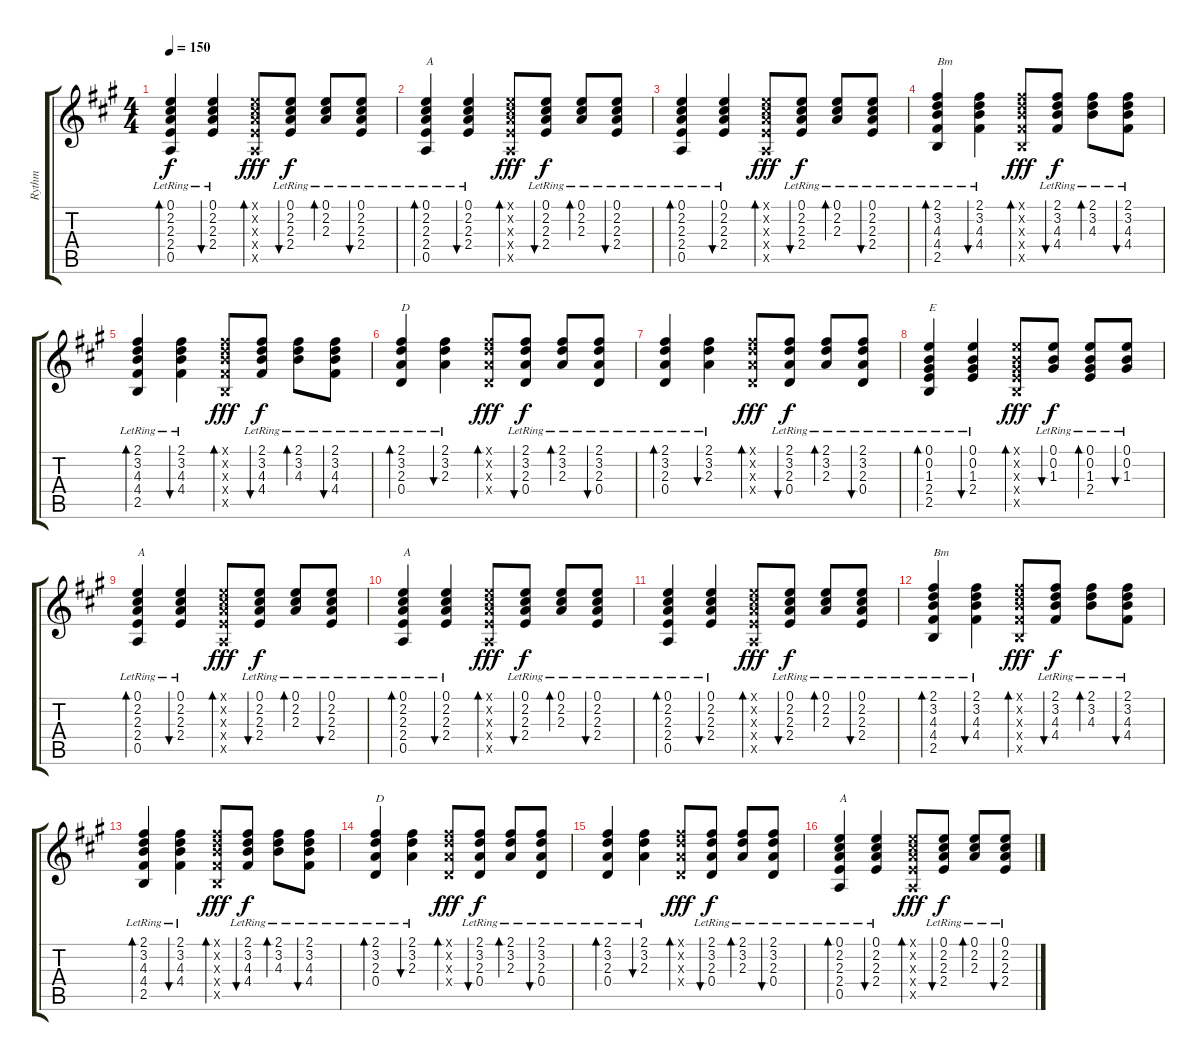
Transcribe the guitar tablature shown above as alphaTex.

\track ("Rythm" "Rythm") {instrument acousticguitarsteel}
\staff {score tabs}
\tuning (E4 B3 G3 D3 A2 E2) {hide}
\ts (4 4)
\tempo 150
\clef g2
\ks a
(0.1{lr} 2.2{lr} 2.3{lr} 2.4{lr} 0.5{lr}).4{bd 60 dy f} (0.1{lr} 2.2{lr} 2.3{lr} 2.4{lr}).4{bu 60} (0.1{x} 2.2{x} 2.3{x} 2.4{x} 0.5{x}).8{bd 60 dy fff} (0.1{lr} 2.2{lr} 2.3{lr} 2.4{lr}).8{bu 60 dy f} (0.1{lr} 2.2{lr} 2.3{lr}).8{bd 60} (0.1{lr} 2.2{lr} 2.3{lr} 2.4{lr}).8{bu 60} |
(0.1{lr} 2.2{lr} 2.3{lr} 2.4{lr} 0.5{lr}).4{bd 60 txt "A"} (0.1{lr} 2.2{lr} 2.3{lr} 2.4{lr}).4{bu 60} (0.1{x} 2.2{x} 2.3{x} 2.4{x} 0.5{x}).8{bd 60 dy fff} (0.1{lr} 2.2{lr} 2.3{lr} 2.4{lr}).8{bu 60 dy f} (0.1{lr} 2.2{lr} 2.3{lr}).8{bd 60} (0.1{lr} 2.2{lr} 2.3{lr} 2.4{lr}).8{bu 60} |
(0.1{lr} 2.2{lr} 2.3{lr} 2.4{lr} 0.5{lr}).4{bd 60} (0.1{lr} 2.2{lr} 2.3{lr} 2.4{lr}).4{bu 60} (0.1{x} 2.2{x} 2.3{x} 2.4{x} 0.5{x}).8{bd 60 dy fff} (0.1{lr} 2.2{lr} 2.3{lr} 2.4{lr}).8{bu 60 dy f} (0.1{lr} 2.2{lr} 2.3{lr}).8{bd 60} (0.1{lr} 2.2{lr} 2.3{lr} 2.4{lr}).8{bu 60} |
(2.1{lr} 3.2{lr} 4.3{lr} 4.4{lr} 2.5{lr}).4{bd 60 txt "Bm"} (2.1{lr} 3.2{lr} 4.3{lr} 4.4{lr}).4{bu 60} (2.1{x} 3.2{x} 4.3{x} 4.4{x} 2.5{x}).8{bd 60 dy fff} (2.1{lr} 3.2{lr} 4.3{lr} 4.4{lr}).8{bu 60 dy f} (2.1{lr} 3.2{lr} 4.3{lr}).8{bd 60} (2.1{lr} 3.2{lr} 4.3{lr} 4.4{lr}).8{bu 60} |
(2.1{lr} 3.2{lr} 4.3{lr} 4.4{lr} 2.5{lr}).4{bd 60} (2.1{lr} 3.2{lr} 4.3{lr} 4.4{lr}).4{bu 60} (2.1{x} 3.2{x} 4.3{x} 4.4{x} 2.5{x}).8{bd 60 dy fff} (2.1{lr} 3.2{lr} 4.3{lr} 4.4{lr}).8{bu 60 dy f} (2.1{lr} 3.2{lr} 4.3{lr}).8{bd 60} (2.1{lr} 3.2{lr} 4.3{lr} 4.4{lr}).8{bu 60} |
(2.1{lr} 3.2{lr} 2.3{lr} 0.4{lr}).4{bd 60 txt "D"} (2.1{lr} 3.2{lr} 2.3{lr}).4{bu 60} (2.1{x} 3.2{x} 2.3{x} 0.4{x}).8{bd 60 dy fff} (2.1{lr} 3.2{lr} 2.3{lr} 0.4{lr}).8{bu 60 dy f} (2.1{lr} 3.2{lr} 2.3{lr}).8{bd 60} (2.1{lr} 3.2{lr} 2.3{lr} 0.4{lr}).8{bu 60} |
(2.1{lr} 3.2{lr} 2.3{lr} 0.4{lr}).4{bd 60} (2.1{lr} 3.2{lr} 2.3{lr}).4{bu 60} (2.1{x} 3.2{x} 2.3{x} 0.4{x}).8{bd 60 dy fff} (2.1{lr} 3.2{lr} 2.3{lr} 0.4{lr}).8{bu 60 dy f} (2.1{lr} 3.2{lr} 2.3{lr}).8{bd 60} (2.1{lr} 3.2{lr} 2.3{lr} 0.4{lr}).8{bu 60} |
(0.1{lr} 0.2{lr} 1.3{lr} 2.4{lr} 2.5{lr}).4{bd 60 txt "E"} (0.1{lr} 0.2 1.3{lr} 2.4{lr}).4{bu 60} (0.1{x} 0.2{x} 1.3{x} 2.4{x} 2.5{x}).8{bd 60 dy fff} (0.1{lr} 0.2{lr} 1.3{lr}).8{bu 60 dy f} (0.1{lr} 0.2{lr} 1.3{lr} 2.4{lr}).8{bd 60} (0.1{lr} 0.2{lr} 1.3{lr}).8{bu 60} |
(0.1{lr} 2.2{lr} 2.3{lr} 2.4{lr} 0.5{lr}).4{bd 60 txt "A"} (0.1{lr} 2.2{lr} 2.3{lr} 2.4{lr}).4{bu 60} (0.1{x} 2.2{x} 2.3{x} 2.4{x} 0.5{x}).8{bd 60 dy fff} (0.1{lr} 2.2{lr} 2.3{lr} 2.4{lr}).8{bu 60 dy f} (0.1{lr} 2.2{lr} 2.3{lr}).8{bd 60} (0.1{lr} 2.2{lr} 2.3{lr} 2.4{lr}).8{bu 60} |
(0.1{lr} 2.2{lr} 2.3{lr} 2.4{lr} 0.5{lr}).4{bd 60 txt "A"} (0.1{lr} 2.2{lr} 2.3{lr} 2.4{lr}).4{bu 60} (0.1{x} 2.2{x} 2.3{x} 2.4{x} 0.5{x}).8{bd 60 dy fff} (0.1{lr} 2.2{lr} 2.3{lr} 2.4{lr}).8{bu 60 dy f} (0.1{lr} 2.2{lr} 2.3{lr}).8{bd 60} (0.1{lr} 2.2{lr} 2.3{lr} 2.4{lr}).8{bu 60} |
(0.1{lr} 2.2{lr} 2.3{lr} 2.4{lr} 0.5{lr}).4{bd 60} (0.1{lr} 2.2{lr} 2.3{lr} 2.4{lr}).4{bu 60} (0.1{x} 2.2{x} 2.3{x} 2.4{x} 0.5{x}).8{bd 60 dy fff} (0.1{lr} 2.2{lr} 2.3{lr} 2.4{lr}).8{bu 60 dy f} (0.1{lr} 2.2{lr} 2.3{lr}).8{bd 60} (0.1{lr} 2.2{lr} 2.3{lr} 2.4{lr}).8{bu 60} |
(2.1{lr} 3.2{lr} 4.3{lr} 4.4{lr} 2.5{lr}).4{bd 60 txt "Bm"} (2.1{lr} 3.2{lr} 4.3{lr} 4.4{lr}).4{bu 60} (2.1{x} 3.2{x} 4.3{x} 4.4{x} 2.5{x}).8{bd 60 dy fff} (2.1{lr} 3.2{lr} 4.3{lr} 4.4{lr}).8{bu 60 dy f} (2.1{lr} 3.2{lr} 4.3{lr}).8{bd 60} (2.1{lr} 3.2{lr} 4.3{lr} 4.4{lr}).8{bu 60} |
(2.1{lr} 3.2{lr} 4.3{lr} 4.4{lr} 2.5{lr}).4{bd 60} (2.1{lr} 3.2{lr} 4.3{lr} 4.4{lr}).4{bu 60} (2.1{x} 3.2{x} 4.3{x} 4.4{x} 2.5{x}).8{bd 60 dy fff} (2.1{lr} 3.2{lr} 4.3{lr} 4.4{lr}).8{bu 60 dy f} (2.1{lr} 3.2{lr} 4.3{lr}).8{bd 60} (2.1{lr} 3.2{lr} 4.3{lr} 4.4{lr}).8{bu 60} |
(2.1{lr} 3.2{lr} 2.3{lr} 0.4{lr}).4{bd 60 txt "D"} (2.1{lr} 3.2{lr} 2.3{lr}).4{bu 60} (2.1{x} 3.2{x} 2.3{x} 0.4{x}).8{bd 60 dy fff} (2.1{lr} 3.2{lr} 2.3{lr} 0.4{lr}).8{bu 60 dy f} (2.1{lr} 3.2{lr} 2.3{lr}).8{bd 60} (2.1{lr} 3.2{lr} 2.3{lr} 0.4{lr}).8{bu 60} |
(2.1{lr} 3.2{lr} 2.3{lr} 0.4{lr}).4{bd 60} (2.1{lr} 3.2{lr} 2.3{lr}).4{bu 60} (2.1{x} 3.2{x} 2.3{x} 0.4{x}).8{bd 60 dy fff} (2.1{lr} 3.2{lr} 2.3{lr} 0.4{lr}).8{bu 60 dy f} (2.1{lr} 3.2{lr} 2.3{lr}).8{bd 60} (2.1{lr} 3.2{lr} 2.3{lr} 0.4{lr}).8{bu 60} |
(0.1{lr} 2.2{lr} 2.3{lr} 2.4{lr} 0.5{lr}).4{bd 60 txt "A"} (0.1{lr} 2.2{lr} 2.3{lr} 2.4{lr}).4{bu 60} (0.1{x} 2.2{x} 2.3{x} 2.4{x} 0.5{x}).8{bd 60 dy fff} (0.1{lr} 2.2{lr} 2.3{lr} 2.4{lr}).8{bu 60 dy f} (0.1{lr} 2.2{lr} 2.3{lr}).8{bd 60} (0.1{lr} 2.2{lr} 2.3{lr} 2.4{lr}).8{bu 60}
